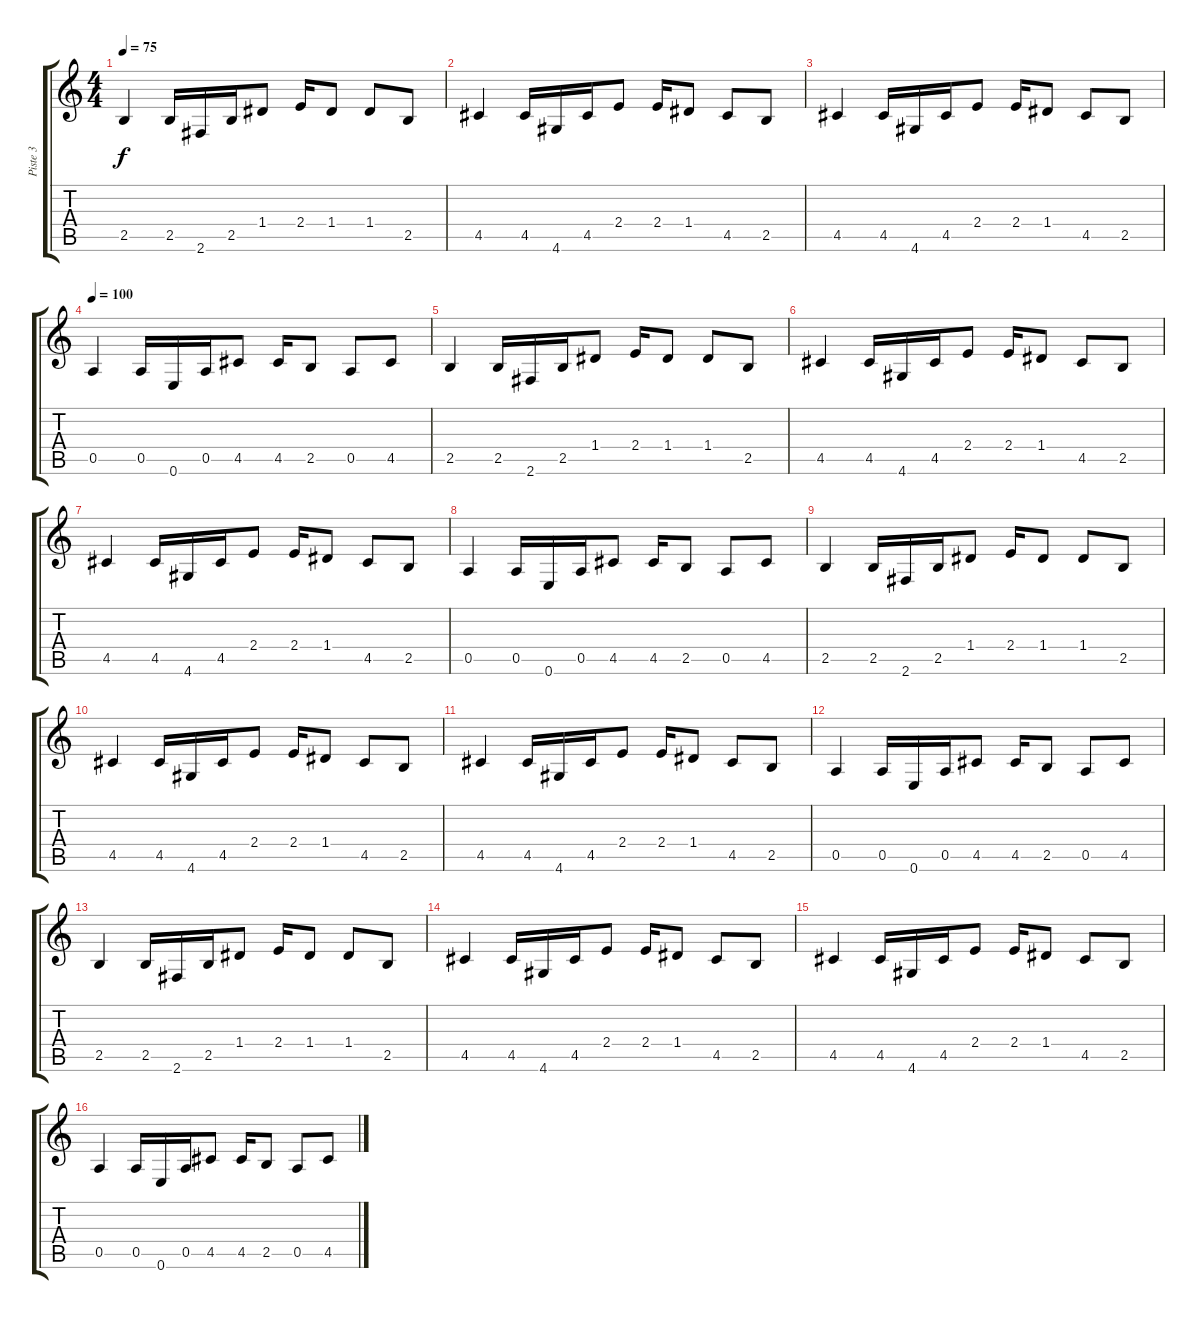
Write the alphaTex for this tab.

\track ("Piste 3" "Piste 3") {instrument electricbasspick}
\staff {score tabs}
\tuning (E4 B3 G3 D3 A2 E2) {hide}
\ts (4 4)
\tempo 75
\clef g2
\ks c
2.5.4{dy f} 2.5.16 2.6.16 2.5.16 1.4.8 2.4.16 1.4.8 1.4.8 2.5.8 |
4.5.4 4.5.16 4.6.16 4.5.16 2.4.8 2.4.16 1.4.8 4.5.8 2.5.8 |
4.5.4 4.5.16 4.6.16 4.5.16 2.4.8 2.4.16 1.4.8 4.5.8 2.5.8 |
\tempo 100
0.5.4 0.5.16 0.6.16 0.5.16 4.5.8 4.5.16 2.5.8 0.5.8 4.5.8 |
2.5.4 2.5.16 2.6.16 2.5.16 1.4.8 2.4.16 1.4.8 1.4.8 2.5.8 |
4.5.4 4.5.16 4.6.16 4.5.16 2.4.8 2.4.16 1.4.8 4.5.8 2.5.8 |
4.5.4 4.5.16 4.6.16 4.5.16 2.4.8 2.4.16 1.4.8 4.5.8 2.5.8 |
0.5.4 0.5.16 0.6.16 0.5.16 4.5.8 4.5.16 2.5.8 0.5.8 4.5.8 |
2.5.4 2.5.16 2.6.16 2.5.16 1.4.8 2.4.16 1.4.8 1.4.8 2.5.8 |
4.5.4 4.5.16 4.6.16 4.5.16 2.4.8 2.4.16 1.4.8 4.5.8 2.5.8 |
4.5.4 4.5.16 4.6.16 4.5.16 2.4.8 2.4.16 1.4.8 4.5.8 2.5.8 |
0.5.4 0.5.16 0.6.16 0.5.16 4.5.8 4.5.16 2.5.8 0.5.8 4.5.8 |
2.5.4 2.5.16 2.6.16 2.5.16 1.4.8 2.4.16 1.4.8 1.4.8 2.5.8 |
4.5.4 4.5.16 4.6.16 4.5.16 2.4.8 2.4.16 1.4.8 4.5.8 2.5.8 |
4.5.4 4.5.16 4.6.16 4.5.16 2.4.8 2.4.16 1.4.8 4.5.8 2.5.8 |
0.5.4 0.5.16 0.6.16 0.5.16 4.5.8 4.5.16 2.5.8 0.5.8 4.5.8
